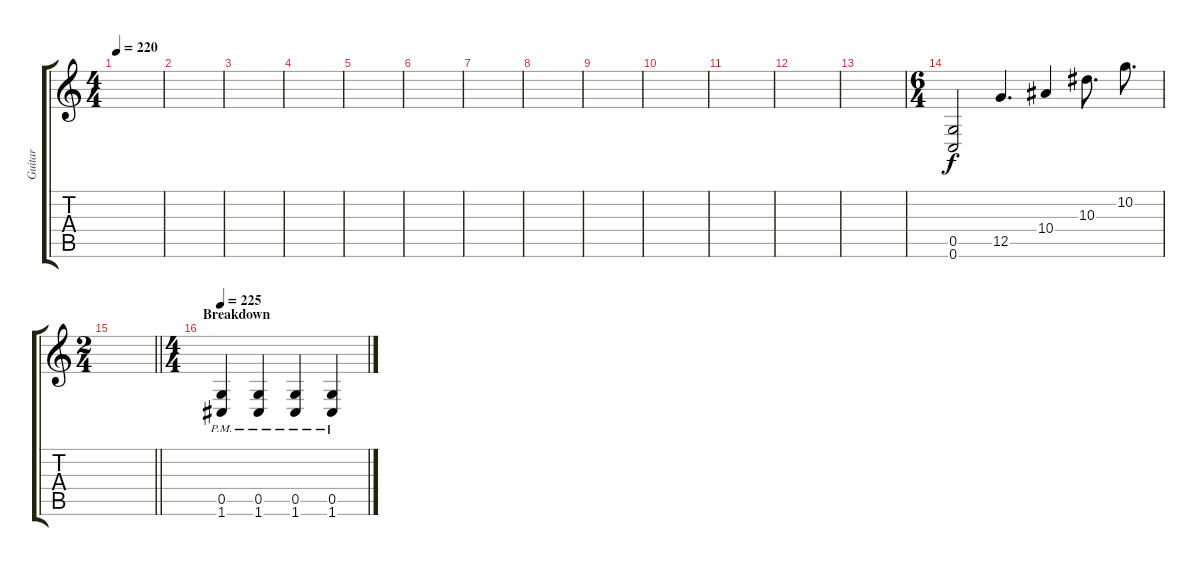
\track ("Guitar" "Guitar") {instrument distortionguitar}
\staff {score tabs}
\tuning (D4 A3 F3 C3 G2 C2) {hide}
\ts (4 4)
\tempo 220
\clef g2
\ks c
|
|
|
|
|
|
|
|
|
|
|
|
|
\ts (6 4)
(0.5 0.6).2{volume 16} 12.5.4{d} 10.4.4 10.3.8{d} 10.2.8{d} |
\ts (2 4)
\barLineRight lightlight
|
\ts (4 4)
\section ("" "Breakdown")
\tempo 225
(0.5{pm} 1.6{pm}).4 (0.5{pm} 1.6{pm}).4 (0.5{pm} 1.6{pm}).4 (0.5{pm} 1.6{pm}).4
